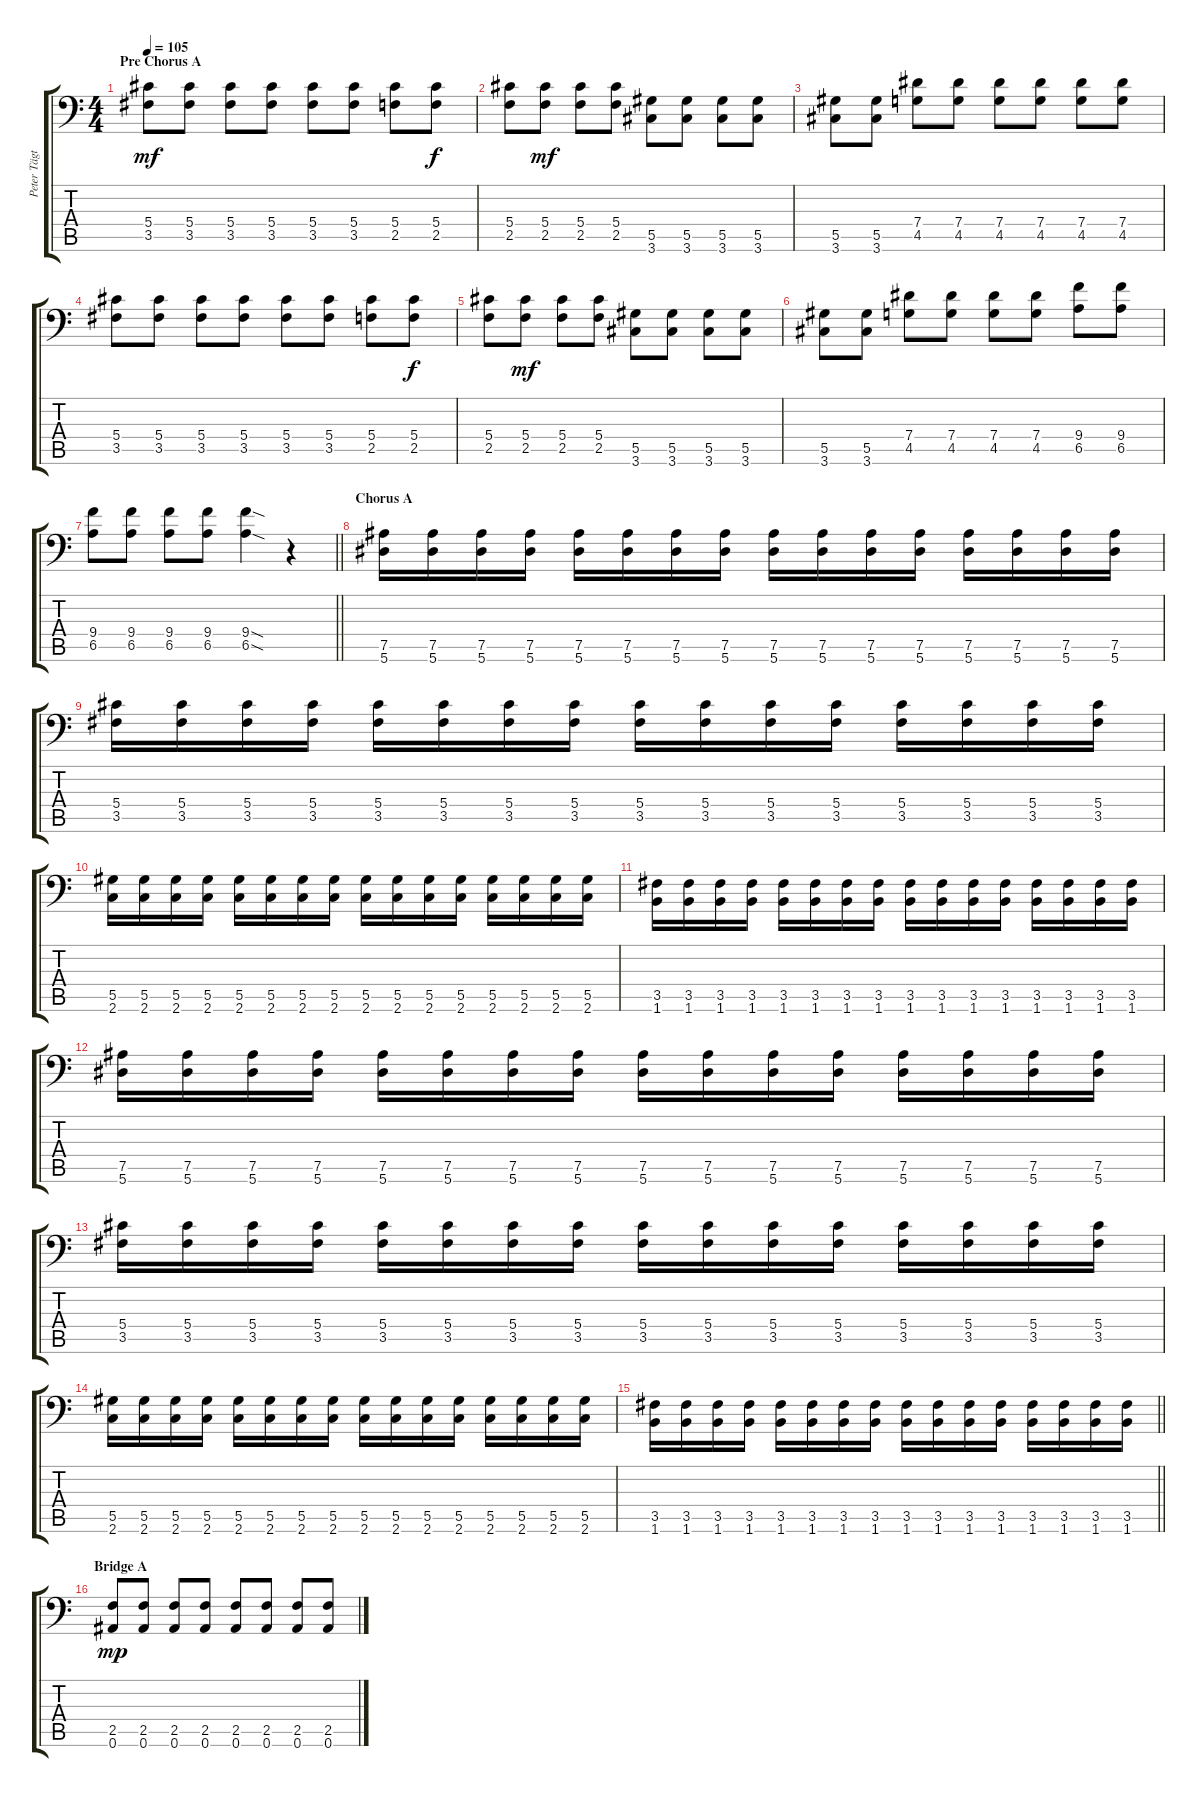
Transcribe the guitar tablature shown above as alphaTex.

\track ("Peter Tägtgren (Rythm 1)" "Peter Tägt") {instrument distortionguitar}
\staff {score tabs}
\tuning (Bb3 F3 Db3 Ab2 Eb2 Bb1) {hide}
\ts (4 4)
\section ("" "Pre Chorus A")
\tempo 105
\clef f4
\ks c
(5.4 3.5).8{dy mf} (5.4 3.5).8 (5.4 3.5).8 (5.4 3.5).8 (5.4 3.5).8 (5.4 3.5).8 (5.4 2.5).8 (5.4 2.5).8{dy f} |
(5.4 2.5).8 (5.4 2.5).8{dy mf} (5.4 2.5).8 (5.4 2.5).8 (5.5 3.6).8 (5.5 3.6).8 (5.5 3.6).8 (5.5 3.6).8 |
(5.5 3.6).8 (5.5 3.6).8 (7.4 4.5).8 (7.4 4.5).8 (7.4 4.5).8 (7.4 4.5).8 (7.4 4.5).8 (7.4 4.5).8 |
(5.4 3.5).8 (5.4 3.5).8 (5.4 3.5).8 (5.4 3.5).8 (5.4 3.5).8 (5.4 3.5).8 (5.4 2.5).8 (5.4 2.5).8{dy f} |
(5.4 2.5).8 (5.4 2.5).8{dy mf} (5.4 2.5).8 (5.4 2.5).8 (5.5 3.6).8 (5.5 3.6).8 (5.5 3.6).8 (5.5 3.6).8 |
(5.5 3.6).8 (5.5 3.6).8 (7.4 4.5).8 (7.4 4.5).8 (7.4 4.5).8 (7.4 4.5).8 (9.4 6.5).8 (9.4 6.5).8 |
\barLineRight lightlight
(9.4 6.5).8 (9.4 6.5).8 (9.4 6.5).8 (9.4 6.5).8 (9.4{sod} 6.5{sod}).4 r.4 |
\section ("" "Chorus A")
(7.5 5.6).16 (7.5 5.6).16 (7.5 5.6).16 (7.5 5.6).16 (7.5 5.6).16 (7.5 5.6).16 (7.5 5.6).16 (7.5 5.6).16 (7.5 5.6).16 (7.5 5.6).16 (7.5 5.6).16 (7.5 5.6).16 (7.5 5.6).16 (7.5 5.6).16 (7.5 5.6).16 (7.5 5.6).16 |
(5.4 3.5).16 (5.4 3.5).16 (5.4 3.5).16 (5.4 3.5).16 (5.4 3.5).16 (5.4 3.5).16 (5.4 3.5).16 (5.4 3.5).16 (5.4 3.5).16 (5.4 3.5).16 (5.4 3.5).16 (5.4 3.5).16 (5.4 3.5).16 (5.4 3.5).16 (5.4 3.5).16 (5.4 3.5).16 |
(5.5 2.6).16 (5.5 2.6).16 (5.5 2.6).16 (5.5 2.6).16 (5.5 2.6).16 (5.5 2.6).16 (5.5 2.6).16 (5.5 2.6).16 (5.5 2.6).16 (5.5 2.6).16 (5.5 2.6).16 (5.5 2.6).16 (5.5 2.6).16 (5.5 2.6).16 (5.5 2.6).16 (5.5 2.6).16 |
(3.5 1.6).16 (3.5 1.6).16 (3.5 1.6).16 (3.5 1.6).16 (3.5 1.6).16 (3.5 1.6).16 (3.5 1.6).16 (3.5 1.6).16 (3.5 1.6).16 (3.5 1.6).16 (3.5 1.6).16 (3.5 1.6).16 (3.5 1.6).16 (3.5 1.6).16 (3.5 1.6).16 (3.5 1.6).16 |
(7.5 5.6).16 (7.5 5.6).16 (7.5 5.6).16 (7.5 5.6).16 (7.5 5.6).16 (7.5 5.6).16 (7.5 5.6).16 (7.5 5.6).16 (7.5 5.6).16 (7.5 5.6).16 (7.5 5.6).16 (7.5 5.6).16 (7.5 5.6).16 (7.5 5.6).16 (7.5 5.6).16 (7.5 5.6).16 |
(5.4 3.5).16 (5.4 3.5).16 (5.4 3.5).16 (5.4 3.5).16 (5.4 3.5).16 (5.4 3.5).16 (5.4 3.5).16 (5.4 3.5).16 (5.4 3.5).16 (5.4 3.5).16 (5.4 3.5).16 (5.4 3.5).16 (5.4 3.5).16 (5.4 3.5).16 (5.4 3.5).16 (5.4 3.5).16 |
(5.5 2.6).16 (5.5 2.6).16 (5.5 2.6).16 (5.5 2.6).16 (5.5 2.6).16 (5.5 2.6).16 (5.5 2.6).16 (5.5 2.6).16 (5.5 2.6).16 (5.5 2.6).16 (5.5 2.6).16 (5.5 2.6).16 (5.5 2.6).16 (5.5 2.6).16 (5.5 2.6).16 (5.5 2.6).16 |
\barLineRight lightlight
(3.5 1.6).16 (3.5 1.6).16 (3.5 1.6).16 (3.5 1.6).16 (3.5 1.6).16 (3.5 1.6).16 (3.5 1.6).16 (3.5 1.6).16 (3.5 1.6).16 (3.5 1.6).16 (3.5 1.6).16 (3.5 1.6).16 (3.5 1.6).16 (3.5 1.6).16 (3.5 1.6).16 (3.5 1.6).16 |
\section ("" "Bridge A")
(2.5 0.6).8{dy mp} (2.5 0.6).8 (2.5 0.6).8 (2.5 0.6).8 (2.5 0.6).8 (2.5 0.6).8 (2.5 0.6).8 (2.5 0.6).8
